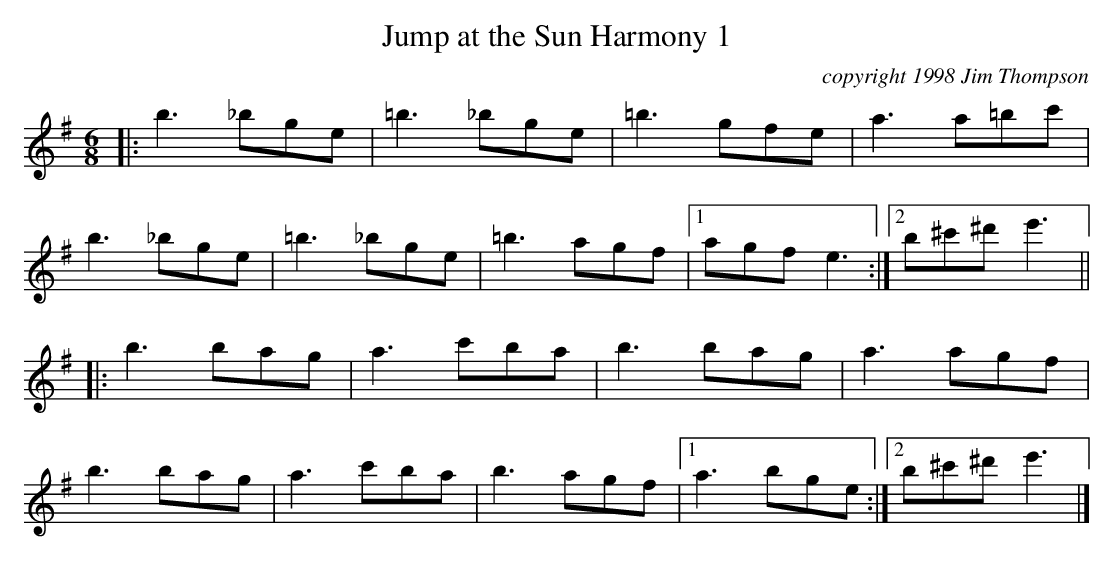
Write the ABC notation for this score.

X:1
T:Jump at the Sun Harmony 1
C:copyright 1998 Jim Thompson
E:18
M:6/8
K:Em
|:b3 _bge|=b3 _bge|=b3 gfe|a3 a=bc'|
E:14
b3 _bge|=b3 _bge|=b3 agf|1 agf e3:|2 b^c'^d' e'3||
E:18
|:b3 bag|a3 c'ba|b3 bag|a3 agf|
b3 bag|a3 c'ba|b3 agf|[1 a3 bge:|2 b^c'^d' e'3|]
